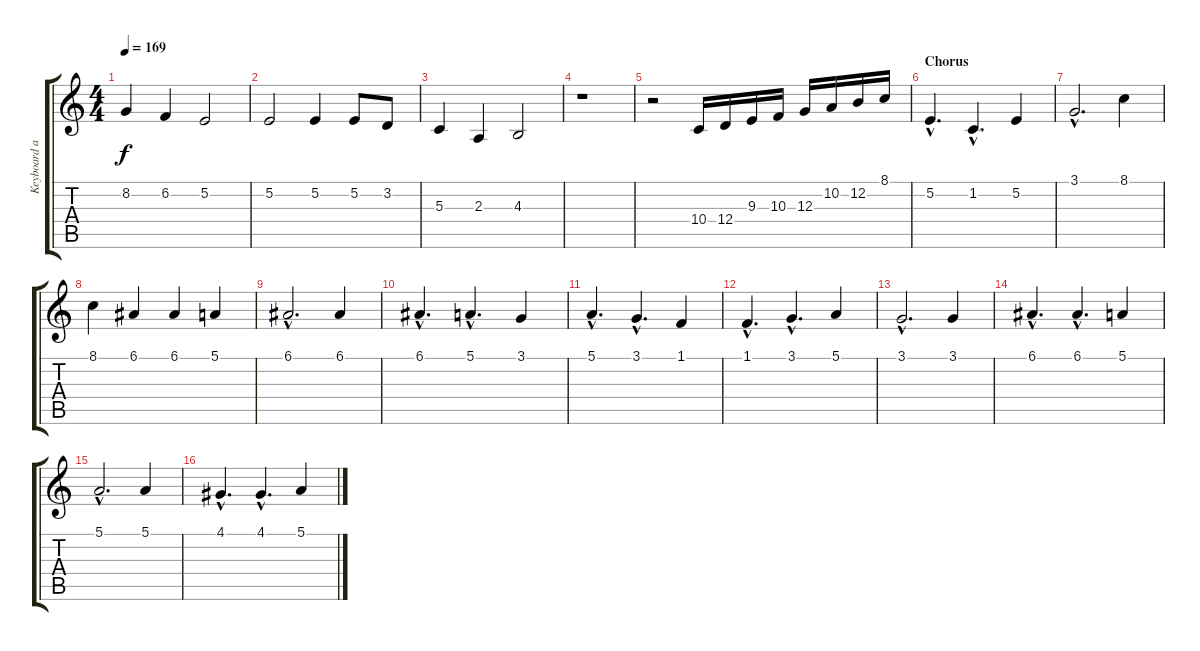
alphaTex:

\track ("Keyboard and Choir" "Keyboard a") {instrument stringensemble1}
\staff {score tabs}
\tuning (E4 B3 G3 D3 A2 E2) {hide}
\ts (4 4)
\tempo 169
\clef g2
\ks c
8.2.4{dy f} 6.2.4 5.2.2 |
5.2.2 5.2.4 5.2.8 3.2.8 |
5.3.4 2.3.4 4.3.2 |
r.1 |
r.2 10.4.16 12.4.16 9.3.16 10.3.16 12.3.16 10.2.16 12.2.16 8.1.16 |
\section ("" "Chorus")
5.2{hac}.4{d} 1.2{hac}.4{d} 5.2.4 |
3.1{hac}.2{d} 8.1.4 |
8.1.4 6.1.4 6.1.4 5.1.4 |
6.1{hac}.2{d} 6.1.4 |
6.1{hac}.4{d} 5.1{hac}.4{d} 3.1.4 |
5.1{hac}.4{d} 3.1{hac}.4{d} 1.1.4 |
1.1{hac}.4{d} 3.1{hac}.4{d} 5.1.4 |
3.1{hac}.2{d} 3.1.4 |
6.1{hac}.4{d} 6.1{hac}.4{d} 5.1.4 |
5.1{hac}.2{d} 5.1.4 |
4.1{hac}.4{d} 4.1{hac}.4{d} 5.1.4
